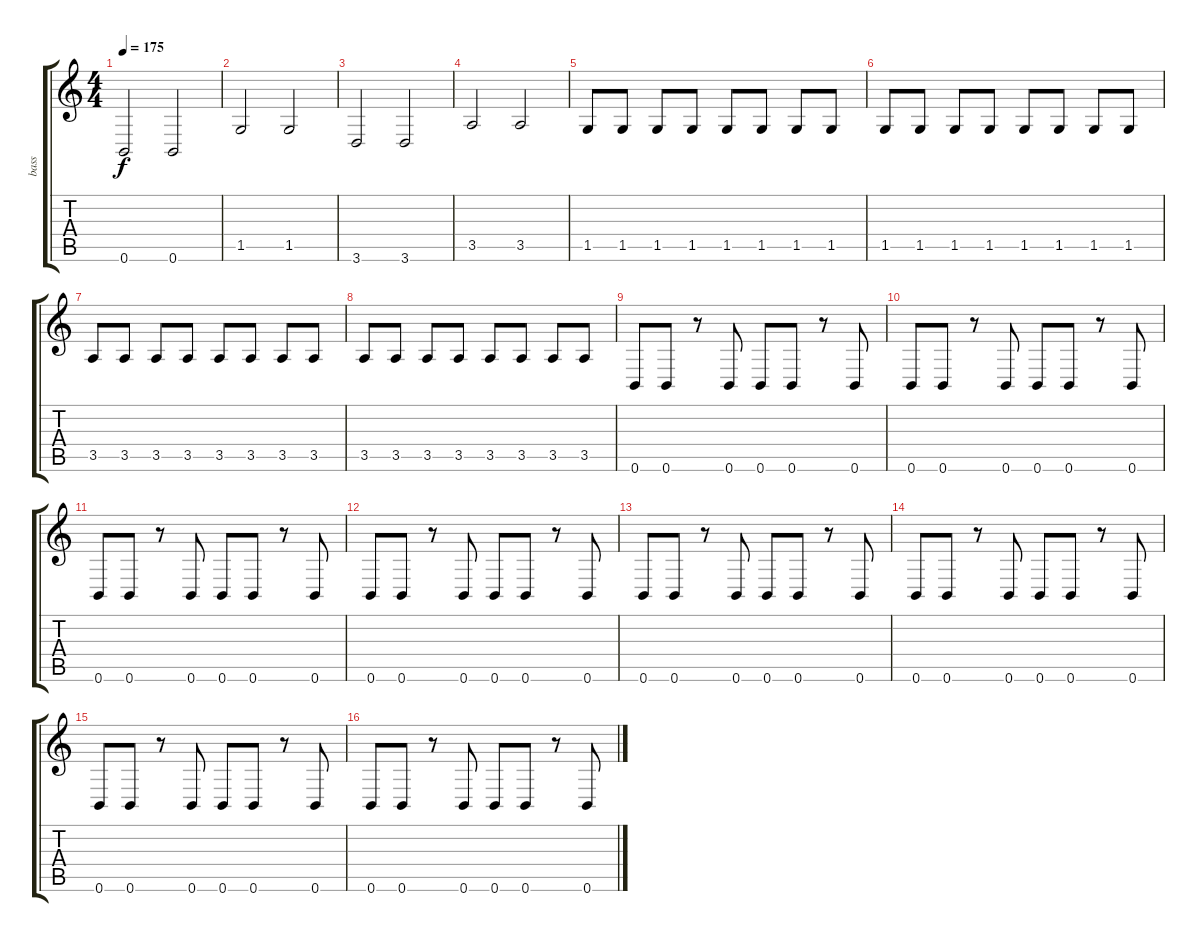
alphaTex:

\track ("bass" "bass") {instrument electricbassfinger}
\staff {score tabs}
\tuning (Db4 Ab3 E3 B2 Gb2 B1) {hide}
\ts (4 4)
\tempo 175
\clef g2
\ks c
0.6.2{dy f} 0.6.2 |
1.5.2 1.5.2 |
3.6.2 3.6.2 |
3.5.2 3.5.2 |
1.5.8 1.5.8 1.5.8 1.5.8 1.5.8 1.5.8 1.5.8 1.5.8 |
1.5.8 1.5.8 1.5.8 1.5.8 1.5.8 1.5.8 1.5.8 1.5.8 |
3.5.8 3.5.8 3.5.8 3.5.8 3.5.8 3.5.8 3.5.8 3.5.8 |
3.5.8 3.5.8 3.5.8 3.5.8 3.5.8 3.5.8 3.5.8 3.5.8 |
0.6.8 0.6.8 r.8 0.6.8 0.6.8 0.6.8 r.8 0.6.8 |
0.6.8 0.6.8 r.8 0.6.8 0.6.8 0.6.8 r.8 0.6.8 |
0.6.8 0.6.8 r.8 0.6.8 0.6.8 0.6.8 r.8 0.6.8 |
0.6.8 0.6.8 r.8 0.6.8 0.6.8 0.6.8 r.8 0.6.8 |
0.6.8 0.6.8 r.8 0.6.8 0.6.8 0.6.8 r.8 0.6.8 |
0.6.8 0.6.8 r.8 0.6.8 0.6.8 0.6.8 r.8 0.6.8 |
0.6.8 0.6.8 r.8 0.6.8 0.6.8 0.6.8 r.8 0.6.8 |
0.6.8 0.6.8 r.8 0.6.8 0.6.8 0.6.8 r.8 0.6.8
